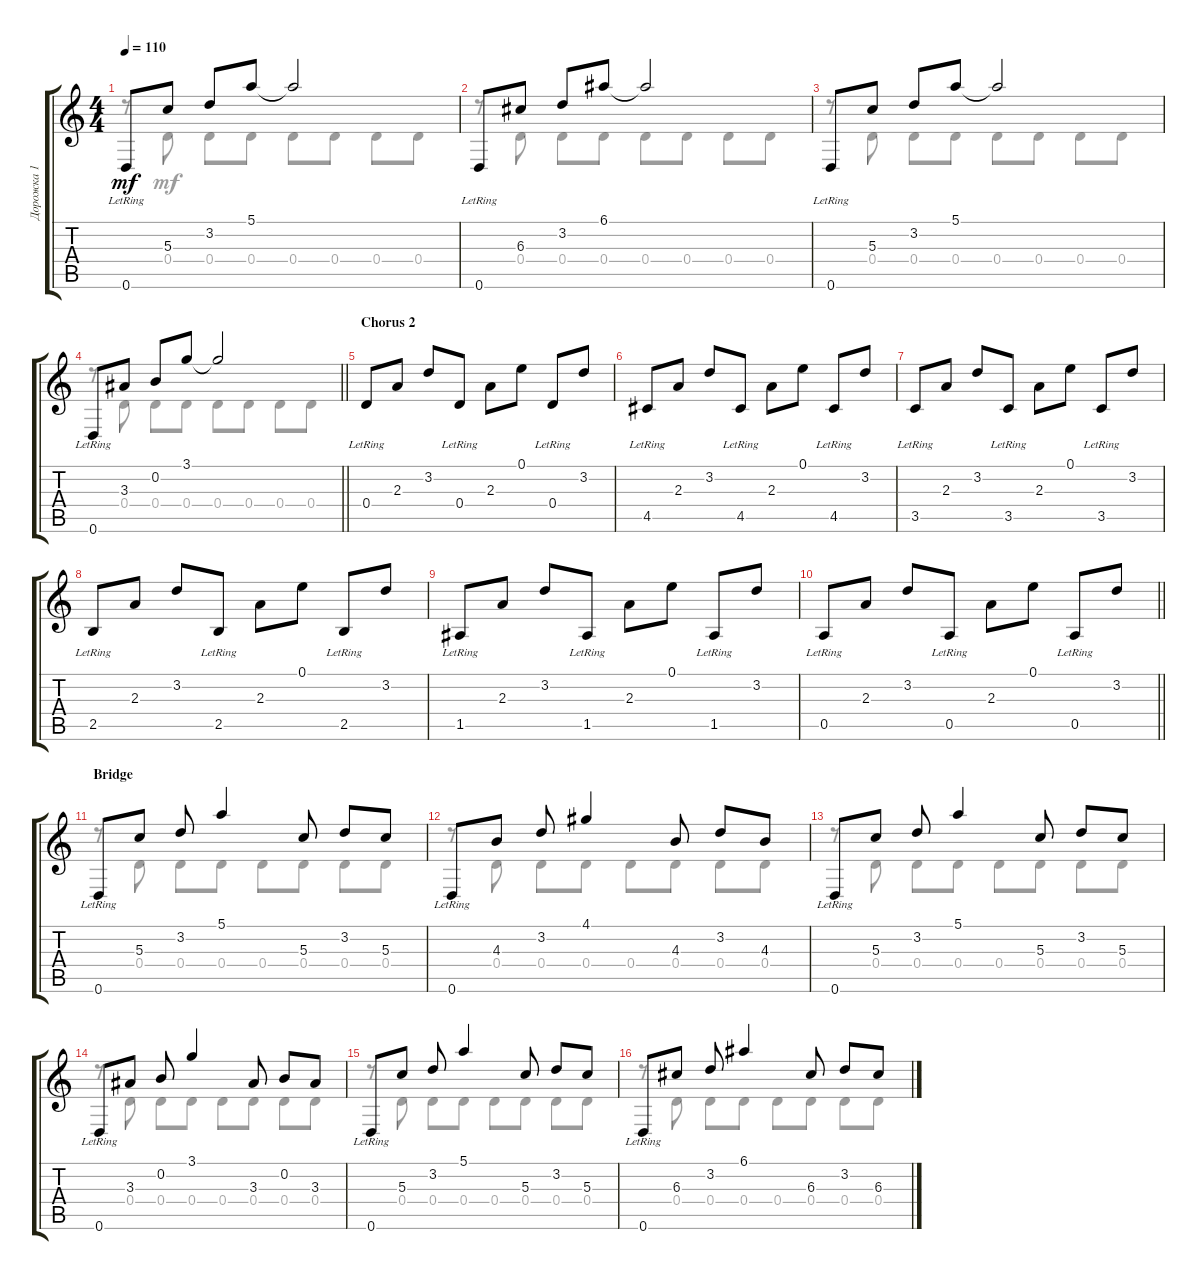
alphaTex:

\track ("Дорожка 1" "Дорожка 1") {instrument acousticguitarsteel}
\staff {score tabs}
\tuning (E4 B3 G3 D3 A2 D2) {hide}
\voice
\ts (4 4)
\tempo 110
\clef g2
\ks c
0.6{lr}.8{dy mf} 5.3.8 3.2.8 5.1.8 5.1{t}.2 |
0.6{lr}.8 6.3.8 3.2.8 6.1.8 6.1{t}.2 |
0.6{lr}.8 5.3.8 3.2.8 5.1.8 5.1{t}.2 |
\barLineRight lightlight
0.6{lr}.8 3.3.8 0.2.8 3.1.8 3.1{t}.2 |
\section ("" "Chorus 2")
0.4{lr}.8 2.3.8 3.2.8 0.4{lr}.8 2.3.8 0.1.8 0.4{lr}.8 3.2.8 |
4.5{lr}.8 2.3.8 3.2.8 4.5{lr}.8 2.3.8 0.1.8 4.5{lr}.8 3.2.8 |
3.5{lr}.8 2.3.8 3.2.8 3.5{lr}.8 2.3.8 0.1.8 3.5{lr}.8 3.2.8 |
2.5{lr}.8 2.3.8 3.2.8 2.5{lr}.8 2.3.8 0.1.8 2.5{lr}.8 3.2.8 |
1.5{lr}.8 2.3.8 3.2.8 1.5{lr}.8 2.3.8 0.1.8 1.5{lr}.8 3.2.8 |
\barLineRight lightlight
0.5{lr}.8 2.3.8 3.2.8 0.5{lr}.8 2.3.8 0.1.8 0.5{lr}.8 3.2.8 |
\section ("" "Bridge")
0.6{lr}.8 5.3.8 3.2.8 5.1.4 5.3.8 3.2.8 5.3.8 |
0.6{lr}.8 4.3.8 3.2.8 4.1.4 4.3.8 3.2.8 4.3.8 |
0.6{lr}.8 5.3.8 3.2.8 5.1.4 5.3.8 3.2.8 5.3.8 |
0.6{lr}.8 3.3.8 0.2.8 3.1.4 3.3.8 0.2.8 3.3.8 |
0.6{lr}.8 5.3.8 3.2.8 5.1.4 5.3.8 3.2.8 5.3.8 |
0.6{lr}.8 6.3.8 3.2.8 6.1.4 6.3.8 3.2.8 6.3.8
\voice
\clef g2
\ottava regular
\simile none
\ks c
r.8{dy mf} 0.4.8 0.4.8 0.4.8 0.4.8 0.4.8 0.4.8 0.4.8 |
r.8 0.4.8 0.4.8 0.4.8 0.4.8 0.4.8 0.4.8 0.4.8 |
r.8 0.4.8 0.4.8 0.4.8 0.4.8 0.4.8 0.4.8 0.4.8 |
\barLineRight lightlight
r.8 0.4.8 0.4.8 0.4.8 0.4.8 0.4.8 0.4.8 0.4.8 |
|
|
|
|
|
\barLineRight lightlight
|
r.8 0.4.8 0.4.8 0.4.8 0.4.8 0.4.8 0.4.8 0.4.8 |
r.8 0.4.8 0.4.8 0.4.8 0.4.8 0.4.8 0.4.8 0.4.8 |
r.8 0.4.8 0.4.8 0.4.8 0.4.8 0.4.8 0.4.8 0.4.8 |
r.8 0.4.8 0.4.8 0.4.8 0.4.8 0.4.8 0.4.8 0.4.8 |
r.8 0.4.8 0.4.8 0.4.8 0.4.8 0.4.8 0.4.8 0.4.8 |
r.8 0.4.8 0.4.8 0.4.8 0.4.8 0.4.8 0.4.8 0.4.8
